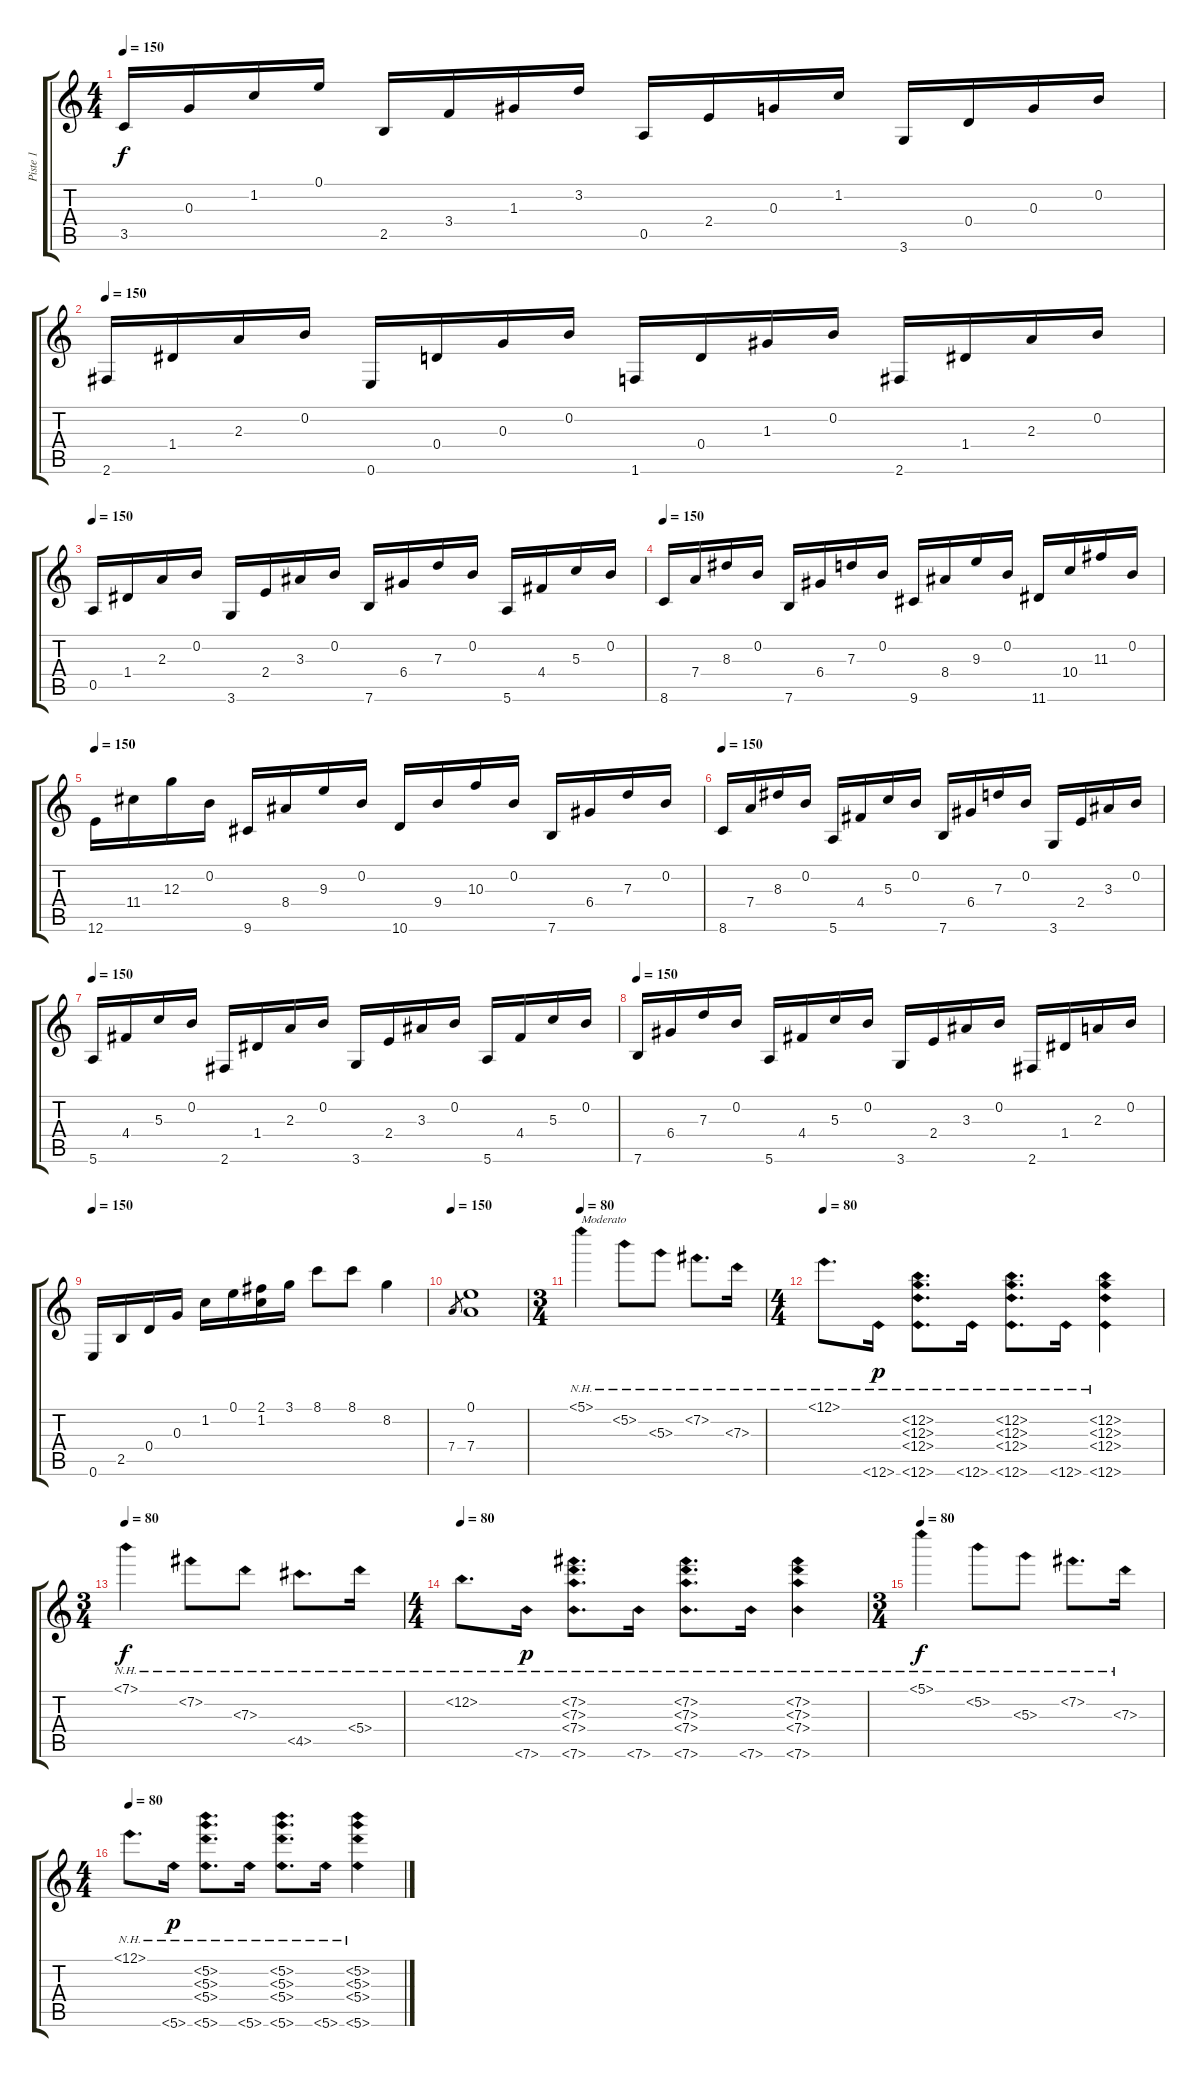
\track ("Piste 1" "Piste 1") {instrument acousticguitarnylon}
\staff {score tabs}
\tuning (E4 B3 G3 D3 A2 E2) {hide}
\ts (4 4)
\tempo 150
\clef g2
\ks c
3.5.16{dy f} 0.3.16 1.2.16 0.1.16 2.5.16 3.4.16 1.3.16 3.2.16 0.5.16 2.4.16 0.3.16 1.2.16 3.6.16 0.4.16 0.3.16 0.2.16 |
\tempo 150
2.6.16 1.4.16 2.3.16 0.2.16 0.6.16 0.4.16 0.3.16 0.2.16 1.6.16 0.4.16 1.3.16 0.2.16 2.6.16 1.4.16 2.3.16 0.2.16 |
\tempo 150
0.5.16 1.4.16 2.3.16 0.2.16 3.6.16 2.4.16 3.3.16 0.2.16 7.6.16 6.4.16 7.3.16 0.2.16 5.6.16 4.4.16 5.3.16 0.2.16 |
\tempo 150
8.6.16 7.4.16 8.3.16 0.2.16 7.6.16 6.4.16 7.3.16 0.2.16 9.6.16 8.4.16 9.3.16 0.2.16 11.6.16 10.4.16 11.3.16 0.2.16 |
\tempo 150
12.6.16 11.4.16 12.3.16 0.2.16 9.6.16 8.4.16 9.3.16 0.2.16 10.6.16 9.4.16 10.3.16 0.2.16 7.6.16 6.4.16 7.3.16 0.2.16 |
\tempo 150
8.6.16 7.4.16 8.3.16 0.2.16 5.6.16 4.4.16 5.3.16 0.2.16 7.6.16 6.4.16 7.3.16 0.2.16 3.6.16 2.4.16 3.3.16 0.2.16 |
\tempo 150
5.6.16 4.4.16 5.3.16 0.2.16 2.6.16 1.4.16 2.3.16 0.2.16 3.6.16 2.4.16 3.3.16 0.2.16 5.6.16 4.4.16 5.3.16 0.2.16 |
\tempo 150
7.6.16 6.4.16 7.3.16 0.2.16 5.6.16 4.4.16 5.3.16 0.2.16 3.6.16 2.4.16 3.3.16 0.2.16 2.6.16 1.4.16 2.3.16 0.2.16 |
\tempo 150
0.6.16 2.5.16 0.4.16 0.3.16 1.2.16 0.1.16 (2.1 1.2).16 3.1.16 8.1.8 8.1.8 8.2.4 |
\tempo 150
7.4.8{gr} (0.1 7.4).1 |
\ts (3 4)
\tempo 80
5.1{nh}.4{txt "Moderato"} 5.2{nh}.8 5.3{nh}.8 7.2{nh}.8{d} 7.3{nh}.16 |
\ts (4 4)
\tempo 80
12.1{nh}.8{d} 12.6{nh}.16{dy p} (12.2{nh} 12.3{nh} 12.4{nh} 12.6{nh}).8{d} 12.6{nh}.16 (12.2{nh} 12.3{nh} 12.4{nh} 12.6{nh}).8{d} 12.6{nh}.16 (12.2{nh} 12.3{nh} 12.4{nh} 12.6{nh}).4 |
\ts (3 4)
\tempo 80
7.1{nh}.4{dy f} 7.2{nh}.8 7.3{nh}.8 4.5{nh}.8{d} 5.4{nh}.16 |
\ts (4 4)
\tempo 80
12.2{nh}.8{d} 7.6{nh}.16{dy p} (7.2{nh} 7.3{nh} 7.4{nh} 7.6{nh}).8{d} 7.6{nh}.16 (7.2{nh} 7.3{nh} 7.4{nh} 7.6{nh}).8{d} 7.6{nh}.16 (7.2{nh} 7.3{nh} 7.4{nh} 7.6{nh}).4 |
\ts (3 4)
\tempo 80
5.1{nh}.4{dy f} 5.2{nh}.8 5.3{nh}.8 7.2{nh}.8{d} 7.3{nh}.16 |
\ts (4 4)
\tempo 80
12.1{nh}.8{d} 5.6{nh}.16{dy p} (5.2{nh} 5.3{nh} 5.4{nh} 5.6{nh}).8{d} 5.6{nh}.16 (5.2{nh} 5.3{nh} 5.4{nh} 5.6{nh}).8{d} 5.6{nh}.16 (5.2{nh} 5.3{nh} 5.4{nh} 5.6{nh}).4
